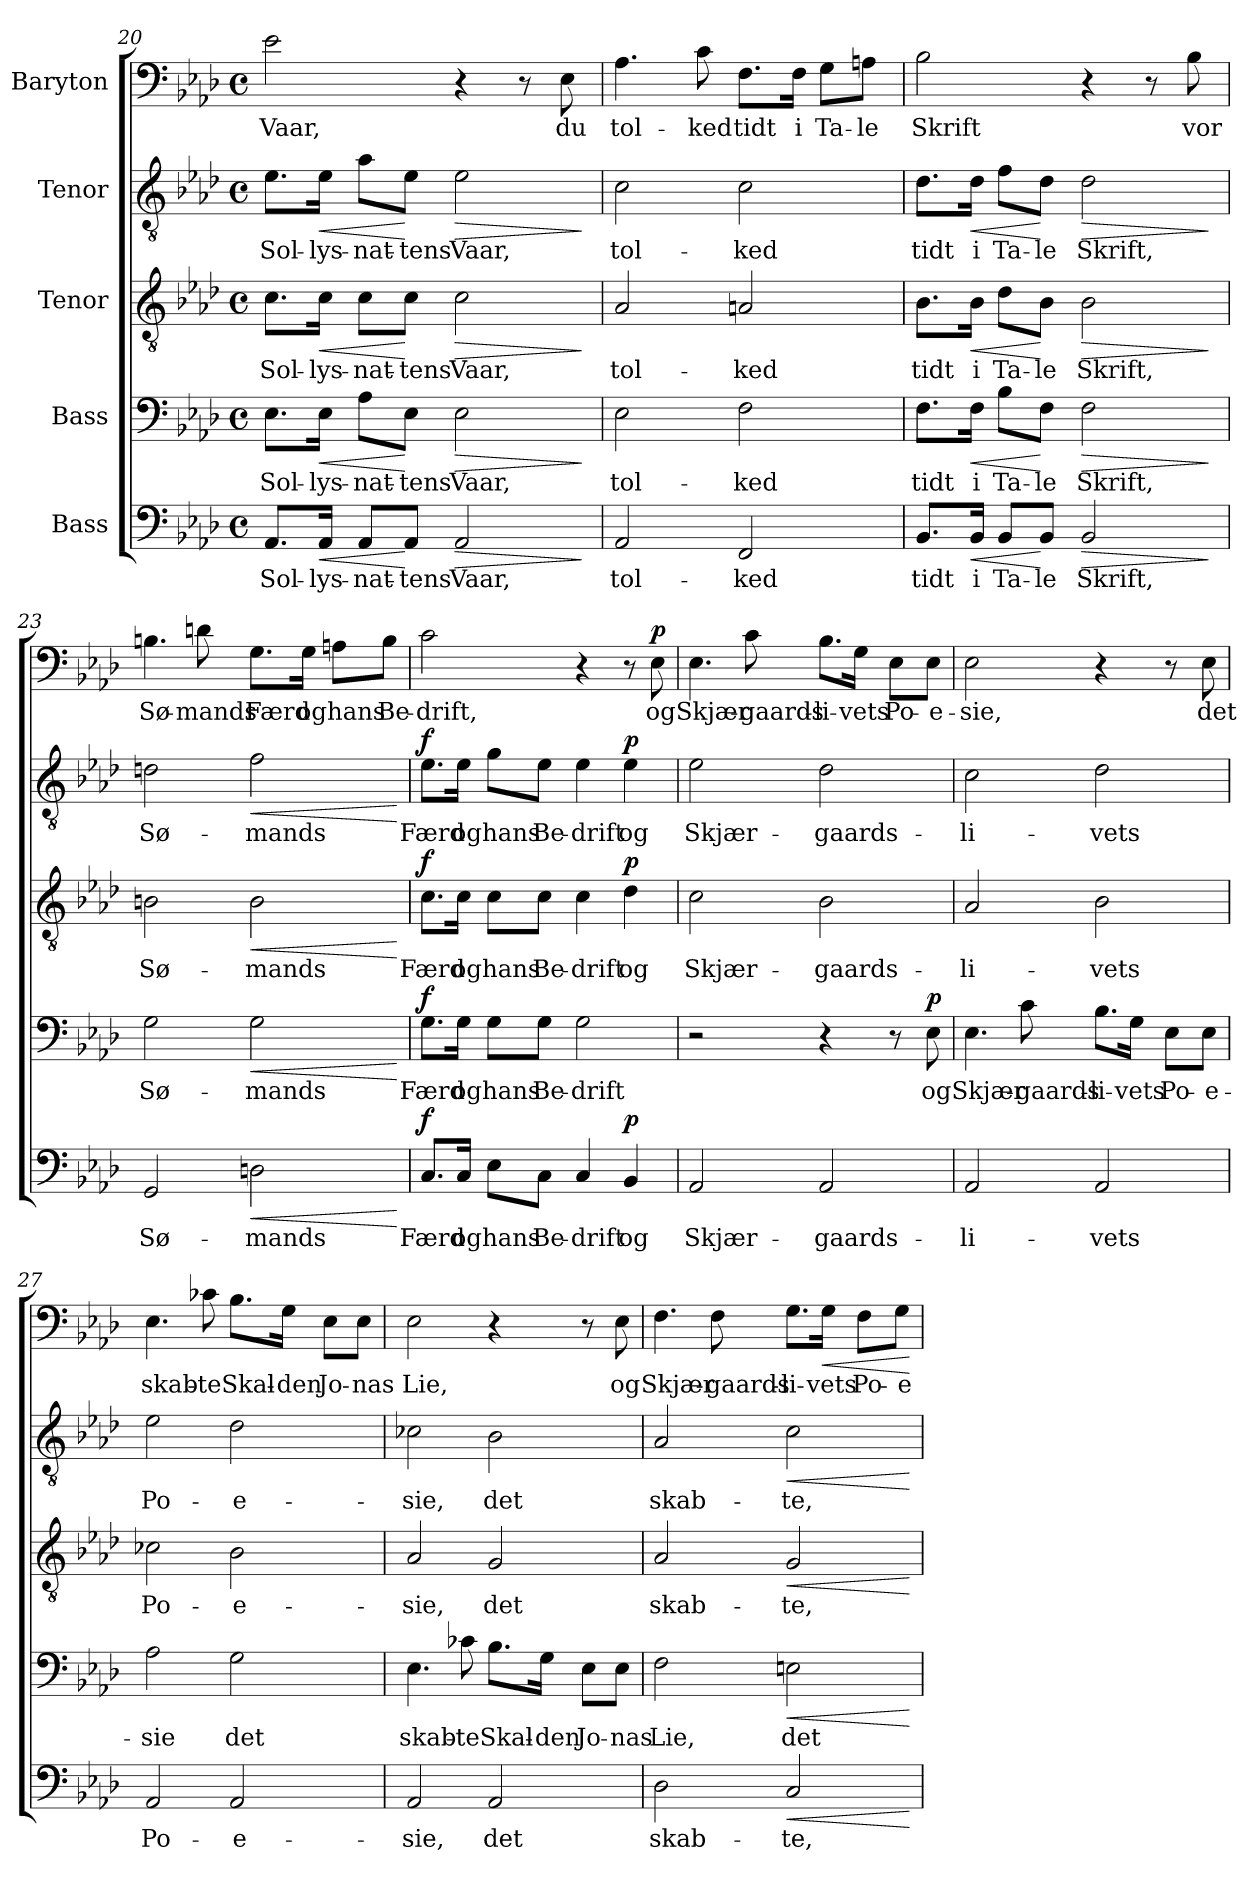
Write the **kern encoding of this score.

**kern	**text	**dynam	**kern	**text	**dynam	**kern	**text	**dynam	**kern	**text	**dynam	**kern	**text	**dynam
*part5	*part5	*part5	*part4	*part4	*part4	*part3	*part3	*part3	*part2	*part2	*part2	*part1	*part1	*part1
*staff5	*staff5	*staff5	*staff4	*staff4	*staff4	*staff3	*staff3	*staff3	*staff2	*staff2	*staff2	*staff1	*staff1	*staff1
*I"Bass	*	*	*I"Bass	*	*	*I"Tenor	*	*	*I"Tenor	*	*	*I"Baryton	*	*
!!LO:PB:g=z
*clefF4	*	*	*clefF4	*	*	*clefGv2	*	*	*clefGv2	*	*	*clefF4	*	*
*k[b-e-a-d-]	*	*	*k[b-e-a-d-]	*	*	*k[b-e-a-d-]	*	*	*k[b-e-a-d-]	*	*	*k[b-e-a-d-]	*	*
*M4/4	*	*	*M4/4	*	*	*M4/4	*	*	*M4/4	*	*	*M4/4	*	*
*met(c)	*	*	*met(c)	*	*	*met(c)	*	*	*met(c)	*	*	*met(c)	*	*
=20	=20	=20	=20	=20	=20	=20	=20	=20	=20	=20	=20	=20	=20	=20
!	!LO:LY:b	!	!	!LO:LY:b	!	!	!LO:LY:b	!	!	!LO:LY:b	!	!	!LO:LY:b	!
8.AA-/L	Sol-	.	8.E-\L	Sol-	.	8.c\L	Sol-	.	8.e-\L	Sol-	.	2e-\	Vaar,	.
!	!LO:LY:b	!LO:HP:b	!	!LO:LY:b	!LO:HP:b	!	!LO:LY:b	!LO:HP:b	!	!LO:LY:b	!LO:HP:b	!	!	!
16AA-/Jk	-lys-	<	16E-\Jk	-lys-	<	16c\Jk	-lys-	<	16e-\Jk	-lys-	<	.	.	.
!	!LO:LY:b	!	!	!LO:LY:b	!	!	!LO:LY:b	!	!	!LO:LY:b	!	!	!	!
8AA-/L	-nat-	.	8A-\L	-nat-	.	8c\L	-nat-	.	8a-\L	-nat-	.	.	.	.
!	!LO:LY:b	!	!	!LO:LY:b	!	!	!LO:LY:b	!	!	!LO:LY:b	!	!	!	!
8AA-/J	-tens	[	8E-\J	-tens	[	8c\J	-tens	[	8e-\J	-tens	[	.	.	.
!	!LO:LY:b	!LO:HP:b	!	!LO:LY:b	!LO:HP:b	!	!LO:LY:b	!LO:HP:b	!	!LO:LY:b	!LO:HP:b	!	!	!
2AA-/	Vaar,	>	2E-\	Vaar,	>	2c\	Vaar,	>	2e-\	Vaar,	>	4r	.	.
.	.	.	.	.	.	.	.	.	.	.	.	8r	.	.
!	!	!	!	!	!	!	!	!	!	!	!	!	!LO:LY:b	!
.	.	.	.	.	.	.	.	.	.	.	.	8E-\	du	.
.	.	]	.	.	]	.	.	]	.	.	]	.	.	.
=21	=21	=21	=21	=21	=21	=21	=21	=21	=21	=21	=21	=21	=21	=21
!	!LO:LY:b	!	!	!LO:LY:b	!	!	!LO:LY:b	!	!	!LO:LY:b	!	!	!LO:LY:b	!
2AA-/	tol-	.	2E-\	tol-	.	2A-/	tol-	.	2c\	tol-	.	4.A-\	tol-	.
!	!	!	!	!	!	!	!	!	!	!	!	!	!LO:LY:b	!
.	.	.	.	.	.	.	.	.	.	.	.	8c\	-ked	.
!	!LO:LY:b	!	!	!LO:LY:b	!	!	!LO:LY:b	!	!	!LO:LY:b	!	!	!LO:LY:b	!
2FF/	-ked	.	2F\	-ked	.	2An/	-ked	.	2c\	-ked	.	8.F\L	tidt	.
!	!	!	!	!	!	!	!	!	!	!	!	!	!LO:LY:b	!
.	.	.	.	.	.	.	.	.	.	.	.	16F\Jk	i	.
!	!	!	!	!	!	!	!	!	!	!	!	!	!LO:LY:b	!
.	.	.	.	.	.	.	.	.	.	.	.	8G\L	Ta-	.
!	!	!	!	!	!	!	!	!	!	!	!	!	!LO:LY:b	!
.	.	.	.	.	.	.	.	.	.	.	.	8An\J	-le	.
=22	=22	=22	=22	=22	=22	=22	=22	=22	=22	=22	=22	=22	=22	=22
!	!LO:LY:b	!	!	!LO:LY:b	!	!	!LO:LY:b	!	!	!LO:LY:b	!	!	!LO:LY:b	!
8.BB-/L	tidt	.	8.F\L	tidt	.	8.B-\L	tidt	.	8.d-\L	tidt	.	2B-\	Skrift	.
!	!LO:LY:b	!LO:HP:b	!	!LO:LY:b	!LO:HP:b	!	!LO:LY:b	!LO:HP:b	!	!LO:LY:b	!LO:HP:b	!	!	!
16BB-/Jk	i	<	16F\Jk	i	<	16B-\Jk	i	<	16d-\Jk	i	<	.	.	.
!	!LO:LY:b	!	!	!LO:LY:b	!	!	!LO:LY:b	!	!	!LO:LY:b	!	!	!	!
8BB-/L	Ta-	.	8B-\L	Ta-	.	8d-\L	Ta-	.	8f\L	Ta-	.	.	.	.
!	!LO:LY:b	!	!	!LO:LY:b	!	!	!LO:LY:b	!	!	!LO:LY:b	!	!	!	!
8BB-/J	-le	[	8F\J	-le	[	8B-\J	-le	[	8d-\J	-le	[	.	.	.
!	!LO:LY:b	!LO:HP:b	!	!LO:LY:b	!LO:HP:b	!	!LO:LY:b	!LO:HP:b	!	!LO:LY:b	!LO:HP:b	!	!	!
2BB-/	Skrift,	>	2F\	Skrift,	>	2B-\	Skrift,	>	2d-\	Skrift,	>	4r	.	.
.	.	.	.	.	.	.	.	.	.	.	.	8r	.	.
!	!	!	!	!	!	!	!	!	!	!	!	!	!LO:LY:b	!
.	.	.	.	.	.	.	.	.	.	.	.	8B-\	vor	.
.	.	]	.	.	]	.	.	]	.	.	]	.	.	.
=23	=23	=23	=23	=23	=23	=23	=23	=23	=23	=23	=23	=23	=23	=23
!	!LO:LY:b	!	!	!LO:LY:b	!	!	!LO:LY:b	!	!	!LO:LY:b	!	!	!LO:LY:b	!
2GG/	Sø-	.	2G\	Sø-	.	2Bn\	Sø-	.	2dn\	Sø-	.	4.Bn\	Sø-	.
!	!	!	!	!	!	!	!	!	!	!	!	!	!LO:LY:b	!
.	.	.	.	.	.	.	.	.	.	.	.	8dn\	-mands	.
!	!LO:LY:b	!LO:HP:b	!	!LO:LY:b	!LO:HP:b	!	!LO:LY:b	!LO:HP:b	!	!LO:LY:b	!LO:HP:b	!	!LO:LY:b	!
2Dn\	-mands	<	2G\	-mands	<	2B\	-mands	<	2f\	-mands	<	8.G\L	Færd	.
!	!	!	!	!	!	!	!	!	!	!	!	!	!LO:LY:b	!
.	.	.	.	.	.	.	.	.	.	.	.	16G\Jk	og	.
!	!	!	!	!	!	!	!	!	!	!	!	!	!LO:LY:b	!
.	.	.	.	.	.	.	.	.	.	.	.	8An\L	hans	.
!	!	!	!	!	!	!	!	!	!	!	!	!	!LO:LY:b	!
.	.	.	.	.	.	.	.	.	.	.	.	8B\J	Be-	.
.	.	[	.	.	[	.	.	[	.	.	[	.	.	.
=24	=24	=24	=24	=24	=24	=24	=24	=24	=24	=24	=24	=24	=24	=24
!	!LO:LY:b	!LO:DY:a	!	!LO:LY:b	!LO:DY:a	!	!LO:LY:b	!LO:DY:a	!	!LO:LY:b	!LO:DY:a	!	!LO:LY:b	!
8.C/L	Færd	f	8.G\L	Færd	f	8.c\L	Færd	f	8.e-\L	Færd	f	2c\	-drift,	.
!	!LO:LY:b	!	!	!LO:LY:b	!	!	!LO:LY:b	!	!	!LO:LY:b	!	!	!	!
16C/Jk	og	.	16G\Jk	og	.	16c\Jk	og	.	16e-\Jk	og	.	.	.	.
!	!LO:LY:b	!	!	!LO:LY:b	!	!	!LO:LY:b	!	!	!LO:LY:b	!	!	!	!
8E-\L	hans	.	8G\L	hans	.	8c\L	hans	.	8g\L	hans	.	.	.	.
!	!LO:LY:b	!	!	!LO:LY:b	!	!	!LO:LY:b	!	!	!LO:LY:b	!	!	!	!
8C\J	Be-	.	8G\J	Be-	.	8c\J	Be-	.	8e-\J	Be-	.	.	.	.
!	!LO:LY:b	!	!	!LO:LY:b	!	!	!LO:LY:b	!	!	!LO:LY:b	!	!	!	!
4C/	-drift	.	2G\	-drift	.	4c\	-drift	.	4e-\	-drift	.	4r	.	.
!	!LO:LY:b	!LO:DY:a	!	!	!	!	!LO:LY:b	!LO:DY:a	!	!LO:LY:b	!LO:DY:a	!	!	!
4BB-/	og	p	.	.	.	4d-\	og	p	4e-\	og	p	8r	.	.
!	!	!	!	!	!	!	!	!	!	!	!	!	!LO:LY:b	!LO:DY:a
.	.	.	.	.	.	.	.	.	.	.	.	8E-\	og	p
!!LO:LB:g=z
=25	=25	=25	=25	=25	=25	=25	=25	=25	=25	=25	=25	=25	=25	=25
!	!LO:LY:b	!	!	!	!	!	!LO:LY:b	!	!	!LO:LY:b	!	!	!LO:LY:b	!
2AA-/	Skjær-	.	2r	.	.	2c\	Skjær-	.	2e-\	Skjær-	.	4.E-\	Skjær-	.
!	!	!	!	!	!	!	!	!	!	!	!	!	!LO:LY:b	!
.	.	.	.	.	.	.	.	.	.	.	.	8c\	-gaards-	.
!	!LO:LY:b	!	!	!	!	!	!LO:LY:b	!	!	!LO:LY:b	!	!	!LO:LY:b	!
2AA-/	-gaards-	.	4r	.	.	2B-\	-gaards-	.	2d-\	-gaards-	.	8.B-\L	-li-	.
!	!	!	!	!	!	!	!	!	!	!	!	!	!LO:LY:b	!
.	.	.	.	.	.	.	.	.	.	.	.	16G\Jk	-vets	.
!	!	!	!	!	!	!	!	!	!	!	!	!	!LO:LY:b	!
.	.	.	8r	.	.	.	.	.	.	.	.	8E-\L	Po-	.
!	!	!	!	!LO:LY:b	!LO:DY:a	!	!	!	!	!	!	!	!LO:LY:b	!
.	.	.	8E-\	og	p	.	.	.	.	.	.	8E-\J	-e-	.
=26	=26	=26	=26	=26	=26	=26	=26	=26	=26	=26	=26	=26	=26	=26
!	!LO:LY:b	!	!	!LO:LY:b	!	!	!LO:LY:b	!	!	!LO:LY:b	!	!	!LO:LY:b	!
2AA-/	-li-	.	4.E-\	Skjær-	.	2A-/	-li-	.	2c\	-li-	.	2E-\	-sie,	.
!	!	!	!	!LO:LY:b	!	!	!	!	!	!	!	!	!	!
.	.	.	8c\	-gaards-	.	.	.	.	.	.	.	.	.	.
!	!LO:LY:b	!	!	!LO:LY:b	!	!	!LO:LY:b	!	!	!LO:LY:b	!	!	!	!
2AA-/	-vets	.	8.B-\L	-li-	.	2B-\	-vets	.	2d-\	-vets	.	4r	.	.
!	!	!	!	!LO:LY:b	!	!	!	!	!	!	!	!	!	!
.	.	.	16G\Jk	-vets	.	.	.	.	.	.	.	.	.	.
!	!	!	!	!LO:LY:b	!	!	!	!	!	!	!	!	!	!
.	.	.	8E-\L	Po-	.	.	.	.	.	.	.	8r	.	.
!	!	!	!	!LO:LY:b	!	!	!	!	!	!	!	!	!LO:LY:b	!
.	.	.	8E-\J	-e-	.	.	.	.	.	.	.	8E-\	det	.
=27	=27	=27	=27	=27	=27	=27	=27	=27	=27	=27	=27	=27	=27	=27
!	!LO:LY:b	!	!	!LO:LY:b	!	!	!LO:LY:b	!	!	!LO:LY:b	!	!	!LO:LY:b	!
2AA-/	Po-	.	2A-\	-sie	.	2c-X\	Po-	.	2e-\	Po-	.	4.E-\	skab-	.
!	!	!	!	!	!	!	!	!	!	!	!	!	!LO:LY:b	!
.	.	.	.	.	.	.	.	.	.	.	.	8c-X\	-te	.
!	!LO:LY:b	!	!	!LO:LY:b	!	!	!LO:LY:b	!	!	!LO:LY:b	!	!	!LO:LY:b	!
2AA-/	-e-	.	2G\	det	.	2B-\	-e-	.	2d-\	-e-	.	8.B-\L	Skal-	.
!	!	!	!	!	!	!	!	!	!	!	!	!	!LO:LY:b	!
.	.	.	.	.	.	.	.	.	.	.	.	16G\Jk	-den	.
!	!	!	!	!	!	!	!	!	!	!	!	!	!LO:LY:b	!
.	.	.	.	.	.	.	.	.	.	.	.	8E-\L	Jo-	.
!	!	!	!	!	!	!	!	!	!	!	!	!	!LO:LY:b	!
.	.	.	.	.	.	.	.	.	.	.	.	8E-\J	-nas	.
=28	=28	=28	=28	=28	=28	=28	=28	=28	=28	=28	=28	=28	=28	=28
!	!LO:LY:b	!	!	!LO:LY:b	!	!	!LO:LY:b	!	!	!LO:LY:b	!	!	!LO:LY:b	!
2AA-/	-sie,	.	4.E-\	skab-	.	2A-/	-sie,	.	2c-X\	-sie,	.	2E-\	Lie,	.
!	!	!	!	!LO:LY:b	!	!	!	!	!	!	!	!	!	!
.	.	.	8c-X\	-te	.	.	.	.	.	.	.	.	.	.
!	!LO:LY:b	!	!	!LO:LY:b	!	!	!LO:LY:b	!	!	!LO:LY:b	!	!	!	!
2AA-/	det	.	8.B-\L	Skal-	.	2G/	det	.	2B-\	det	.	4r	.	.
!	!	!	!	!LO:LY:b	!	!	!	!	!	!	!	!	!	!
.	.	.	16G\Jk	-den	.	.	.	.	.	.	.	.	.	.
!	!	!	!	!LO:LY:b	!	!	!	!	!	!	!	!	!	!
.	.	.	8E-\L	Jo-	.	.	.	.	.	.	.	8r	.	.
!	!	!	!	!LO:LY:b	!	!	!	!	!	!	!	!	!LO:LY:b	!
.	.	.	8E-\J	-nas	.	.	.	.	.	.	.	8E-\	og	.
!!LO:PB:g=z
=29	=29	=29	=29	=29	=29	=29	=29	=29	=29	=29	=29	=29	=29	=29
!	!LO:LY:b	!	!	!LO:LY:b	!	!	!LO:LY:b	!	!	!LO:LY:b	!	!	!LO:LY:b	!
2D-\	skab-	.	2F\	Lie,	.	2A-/	skab-	.	2A-/	skab-	.	4.F\	Skjær-	.
!	!	!	!	!	!	!	!	!	!	!	!	!	!LO:LY:b	!
.	.	.	.	.	.	.	.	.	.	.	.	8F\	-gaards-	.
!	!LO:LY:b	!LO:HP:b	!	!LO:LY:b	!LO:HP:b	!	!LO:LY:b	!LO:HP:b	!	!LO:LY:b	!LO:HP:b	!	!LO:LY:b	!
2C/	-te,	<	2En\	det	<	2G/	-te,	<	2c\	-te,	<	8.G\L	-li-	.
!	!	!	!	!	!	!	!	!	!	!	!	!	!LO:LY:b	!LO:HP:b
.	.	.	.	.	.	.	.	.	.	.	.	16G\Jk	-vets	<
!	!	!	!	!	!	!	!	!	!	!	!	!	!LO:LY:b	!
.	.	.	.	.	.	.	.	.	.	.	.	8F\L	Po-	.
!	!	!	!	!	!	!	!	!	!	!	!	!	!LO:LY:b	!
.	.	.	.	.	.	.	.	.	.	.	.	8G\J	-e-	.
.	.	[	.	.	[	.	.	[	.	.	[	.	.	[
=	=	=	=	=	=	=	=	=	=	=	=	=	=	=
*-	*-	*-	*-	*-	*-	*-	*-	*-	*-	*-	*-	*-	*-	*-
